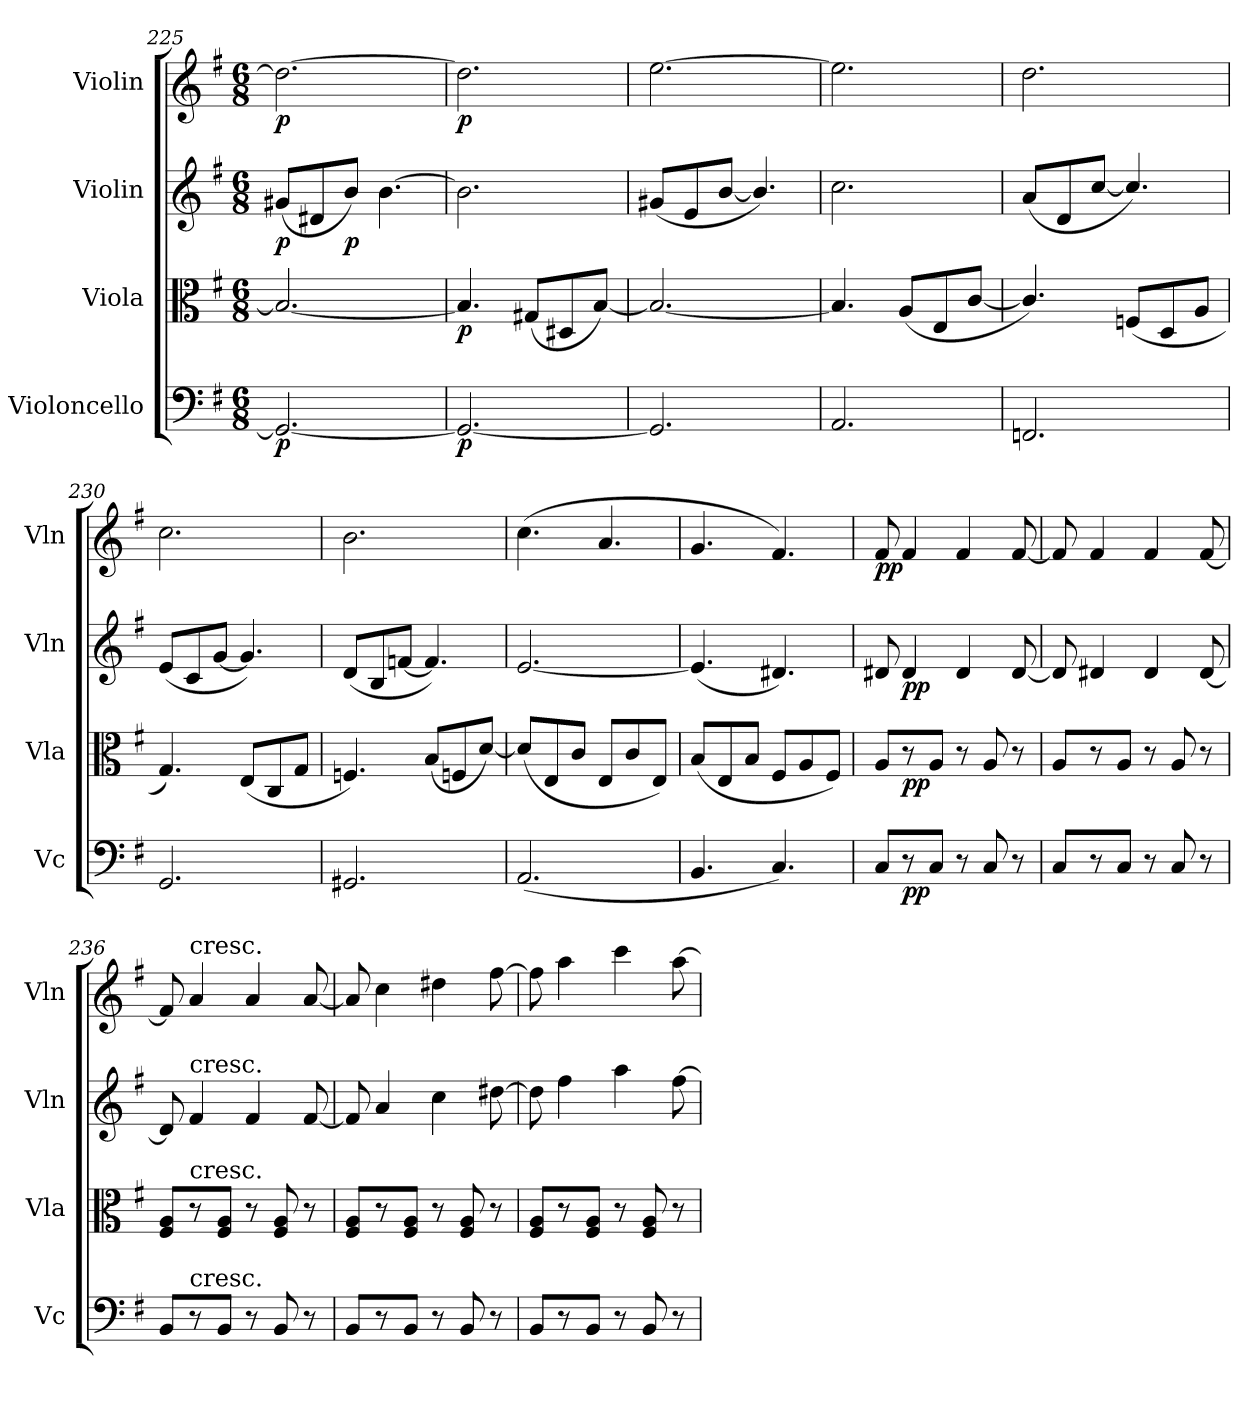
**kern	**dynam	**kern	**dynam	**kern	**dynam	**kern	**dynam
*part4	*part4	*part3	*part3	*part2	*part2	*part1	*part1
*staff4	*staff4	*staff3	*staff3	*staff2	*staff2	*staff1	*staff1
*I"Violoncello	*	*I"Viola	*	*I"Violin	*	*I"Violin	*
*I'Vc	*	*I'Vla	*	*I'Vln	*	*I'Vln	*
*clefF4	*	*clefC3	*	*clefG2	*	*clefG2	*
*k[f#]	*	*k[f#]	*	*k[f#]	*	*k[f#]	*
*M6/8	*	*M6/8	*	*M6/8	*	*M6/8	*
=225	=225	=225	=225	=225	=225	=225	=225
2.GG#/_	p	2.B/_	.	(8g#X/L	p	2.dd#\_	p
.	.	.	.	8d#X/	.	.	.
.	.	.	.	8b/J)	p	.	.
.	.	.	.	[4.b\	.	.	.
=226	=226	=226	=226	=226	=226	=226	=226
2.GG#/_	p	4.B/]	p	2.b\]	.	2.dd#\]	p
.	.	(8G#X/L	.	.	.	.	.
.	.	8D#X/	.	.	.	.	.
.	.	[8B/J)	.	.	.	.	.
=227	=227	=227	=227	=227	=227	=227	=227
2.GG#/]	.	2.B/_	.	(8g#X/L	.	[2.ee\	.
.	.	.	.	8e/	.	.	.
.	.	.	.	[8b/J	.	.	.
.	.	.	.	4.b/])	.	.	.
=228	=228	=228	=228	=228	=228	=228	=228
2.AA/	.	4.B/]	.	2.cc\	.	2.ee\]	.
.	.	(8A/L	.	.	.	.	.
.	.	8E/	.	.	.	.	.
.	.	[8c/J	.	.	.	.	.
=229	=229	=229	=229	=229	=229	=229	=229
2.FFn/	.	4.c/])	.	(8a/L	.	2.dd\	.
.	.	.	.	8d/	.	.	.
.	.	.	.	[8cc/J	.	.	.
.	.	(8Fn/L	.	4.cc/])	.	.	.
.	.	8D/	.	.	.	.	.
.	.	8A/J	.	.	.	.	.
=230	=230	=230	=230	=230	=230	=230	=230
2.GG/	.	4.G/)	.	(8e/L	.	2.cc\	.
.	.	.	.	8c/	.	.	.
.	.	.	.	[8g/J	.	.	.
.	.	(8E/L	.	4.g/])	.	.	.
.	.	8C/	.	.	.	.	.
.	.	8G/J	.	.	.	.	.
=231	=231	=231	=231	=231	=231	=231	=231
2.GG#X/	.	4.Fn/)	.	(8d/L	.	2.b\	.
.	.	.	.	8B/	.	.	.
.	.	.	.	[8fn/J	.	.	.
.	.	(8B/L	.	4.f/])	.	.	.
.	.	8Fn/	.	.	.	.	.
.	.	[8d/J)	.	.	.	.	.
=232	=232	=232	=232	=232	=232	=232	=232
(2.AA/	.	(8d/L]	.	[2.e/	.	(4.cc\	.
.	.	8E/	.	.	.	.	.
.	.	8c/J	.	.	.	.	.
.	.	8E/L	.	.	.	4.a/	.
.	.	8c/	.	.	.	.	.
.	.	8E/J)	.	.	.	.	.
=233	=233	=233	=233	=233	=233	=233	=233
4.BB/	.	(8B/L	.	(4.e/]	.	4.g/	.
.	.	8E/	.	.	.	.	.
.	.	8B/J	.	.	.	.	.
4.C/)	.	8F#/L	.	4.d#X/)	.	4.f#/)	.
.	.	8A/	.	.	.	.	.
.	.	8F#/J)	.	.	.	.	.
=234	=234	=234	=234	=234	=234	=234	=234
8C/L	.	8A/L	.	8d#X/	.	8f#/	pp
8r	pp	8r	pp	4d#/	pp	4f#/	.
8C/J	.	8A/J	.	.	.	.	.
8r	.	8r	.	4d#/	.	4f#/	.
8C/	.	8A/	.	.	.	.	.
8r	.	8r	.	[8d#/	.	[8f#/	.
=235	=235	=235	=235	=235	=235	=235	=235
8C/L	.	8A/L	.	8d#/]	.	8f#/]	.
8r	.	8r	.	4d#X/	.	4f#/	.
8C/J	.	8A/J	.	.	.	.	.
8r	.	8r	.	4d#/	.	4f#/	.
8C/	.	8A/	.	.	.	.	.
8r	.	8r	.	[8d#/	.	[8f#/	.
=236	=236	=236	=236	=236	=236	=236	=236
8BB/L	.	8F#/ 8A/L	.	8d#/]	.	8f#/]	.
!	!	!	!	!	!	!LO:TX:t=cresc.	!
!	!	!	!	!LO:TX:t=cresc.	!	!	!
!	!	!LO:TX:t=cresc.	!	!	!	!	!
!LO:TX:t=cresc.	!	!	!	!	!	!	!
8r	.	8r	.	4f#/	.	4a/	.
8BB/J	.	8F#/ 8A/J	.	.	.	.	.
8r	.	8r	.	4f#/	.	4a/	.
8BB/	.	8F#/ 8A/	.	.	.	.	.
8r	.	8r	.	[8f#/	.	[8a/	.
=237	=237	=237	=237	=237	=237	=237	=237
8BB/L	.	8F#/ 8A/L	.	8f#/]	.	8a/]	.
8r	.	8r	.	4a/	.	4cc\	.
8BB/J	.	8F#/ 8A/J	.	.	.	.	.
8r	.	8r	.	4cc\	.	4dd#X\	.
8BB/	.	8F#/ 8A/	.	.	.	.	.
8r	.	8r	.	[8dd#X\	.	[8ff#\	.
=238	=238	=238	=238	=238	=238	=238	=238
8BB/L	.	8F#/ 8A/L	.	8dd#\]	.	8ff#\]	.
8r	.	8r	.	4ff#\	.	4aa\	.
8BB/J	.	8F#/ 8A/J	.	.	.	.	.
8r	.	8r	.	4aa\	.	4ccc\	.
8BB/	.	8F#/ 8A/	.	.	.	.	.
8r	.	8r	.	[8ff#\	.	[8aa\	.
=	=	=	=	=	=	=	=
*-	*-	*-	*-	*-	*-	*-	*-
